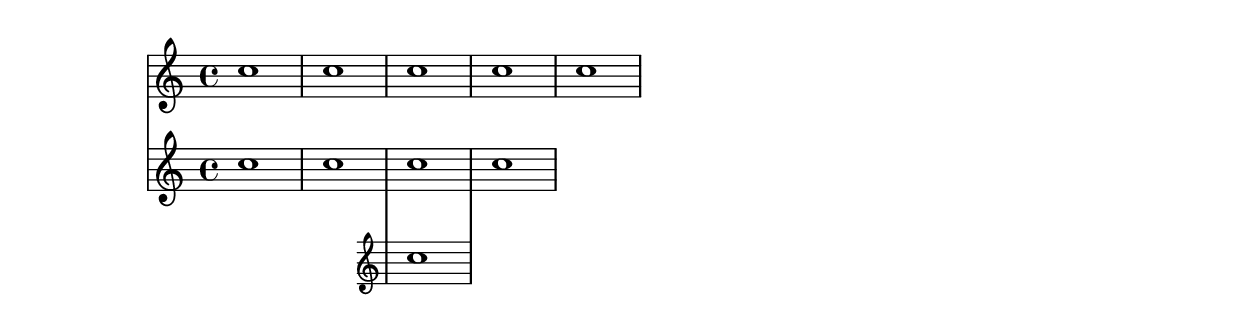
%% Do not edit this file; it is auto-generated from LSR http://lsr.dsi.unimi.it
%% This file is in the public domain.
\version "2.11.46"

\header {
  lsrtags = "staff-notation, contexts-and-engravers"

  texidoc = "
An extra staff can be added (possibly temporarily) after the start of a
piece.  

"
  doctitle = "Adding an extra staff"
} % begin verbatim
\score {
  <<
    \new Staff \relative c'' { c1 c c c c }
    \new StaffGroup \relative c'' {
      \new Staff {
        c1 c
        << c1 \new Staff { \once \override Staff.TimeSignature #'stencil = ##f c1 } >>
        c
      }
    }
  >>
}
